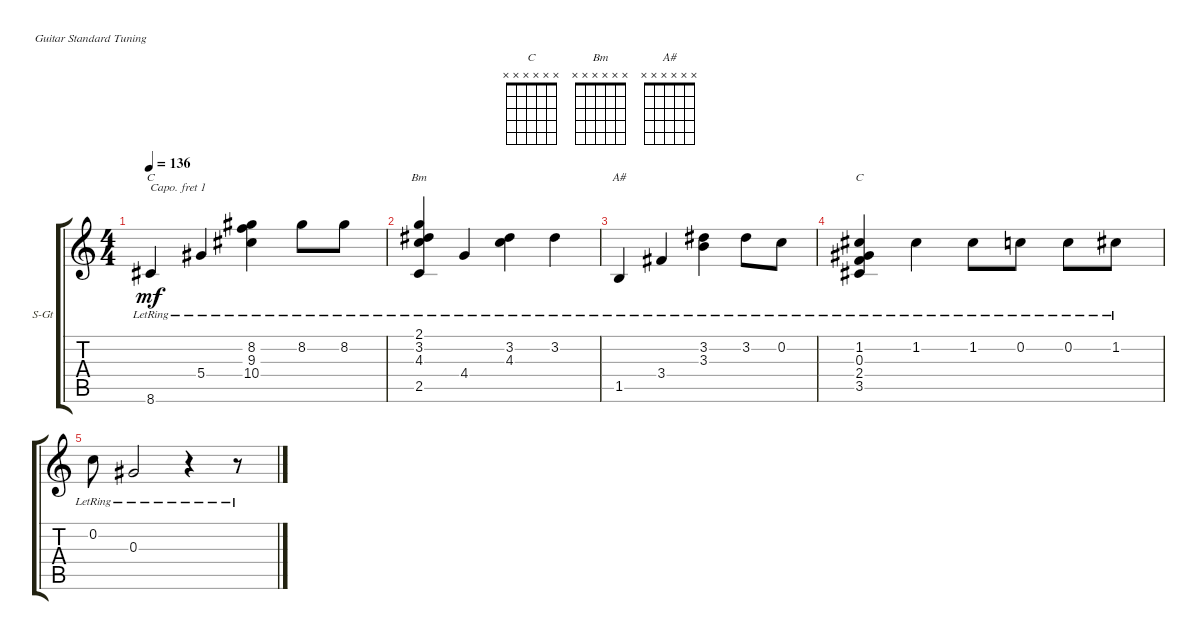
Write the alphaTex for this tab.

\defaultSystemsLayout 4
\bracketExtendMode groupsimilarinstruments
\firstSystemTrackNameOrientation horizontal
\otherSystemsTrackNameOrientation horizontal
\track ("Steel Guitar" "S-Gt") {instrument acousticguitarsteel}
\staff {score tabs}
\capo 1
\tuning (E4 B3 G3 D3 A2 E2)
\chord ("C" x x x x x x)
\chord ("Bm" x x x x x x)
\chord ("A#" x x x x x x)
\ts (4 4)
\tempo 136
\clef g2
\ks c
8.6{lr}.4{ch "C" dy mf} 5.4{lr}.4 (8.2{lr} 9.3{lr} 10.4{lr}).4 8.2{lr}.8 8.2{lr}.8 |
(3.2{lr} 2.1{lr} 4.3{lr} 2.5{lr}).4{ch "Bm"} 4.4{lr}.4 (4.3{lr} 3.2{lr}).4 3.2{lr}.4 |
1.5{lr}.4{ch "A#"} 3.4{lr}.4 (3.3{lr} 3.2{lr}).4 3.2{lr}.8 0.2{lr}.8 |
(1.2{lr} 0.3{lr} 2.4{lr} 3.5{lr}).4{ch "C"} 1.2{lr}.4 1.2{lr}.8 0.2{lr}.8 0.2{lr}.8 1.2{lr}.8 |
0.2{lr}.8 0.3{lr}.2 r.4 r.8
